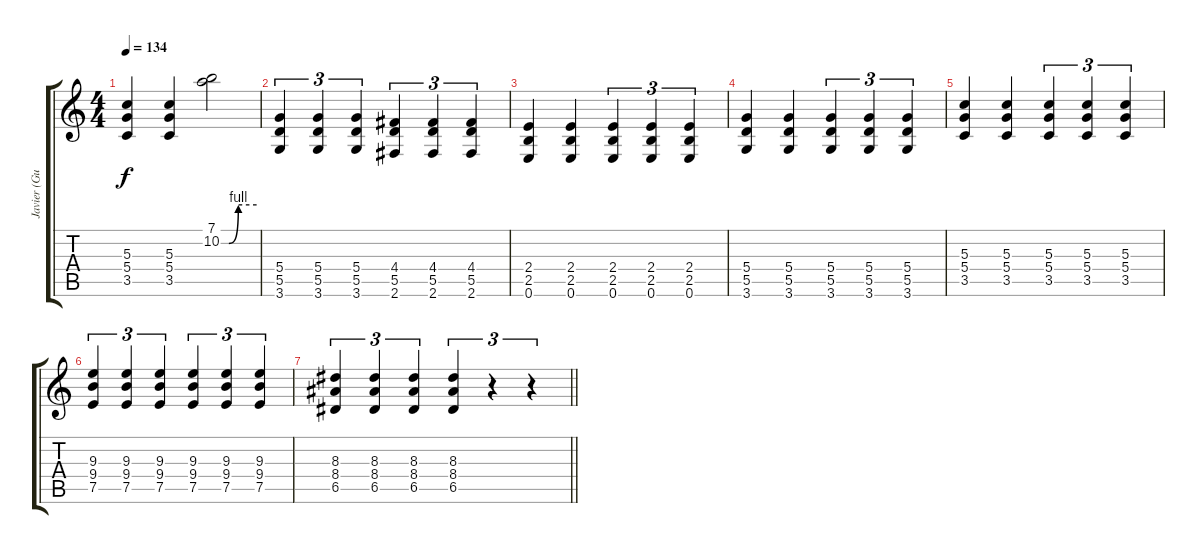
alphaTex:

\track ("Javier (Guitarra)" "Javier (Gu") {instrument distortionguitar}
\staff {score tabs}
\tuning (E4 B3 G3 D3 A2 E2) {hide}
\ts (4 4)
\tempo 134
\clef g2
\ks c
(5.3 5.4 3.5).4{dy f} (5.3 5.4 3.5).4 (7.1 10.2{be (custom 0 0 13 0 29 4 60 4)}).2 |
(5.4 5.5 3.6).4{tu (3 2)} (5.4 5.5 3.6).4{tu (3 2)} (5.4 5.5 3.6).4{tu (3 2)} (4.4 5.5 2.6).4{tu (3 2)} (4.4 5.5 2.6).4{tu (3 2)} (4.4 5.5 2.6).4{tu (3 2)} |
(2.4 2.5 0.6).4 (2.4 2.5 0.6).4 (2.4 2.5 0.6).4{tu (3 2)} (2.4 2.5 0.6).4{tu (3 2)} (2.4 2.5 0.6).4{tu (3 2)} |
(5.4 5.5 3.6).4 (5.4 5.5 3.6).4 (5.4 5.5 3.6).4{tu (3 2)} (5.4 5.5 3.6).4{tu (3 2)} (5.4 5.5 3.6).4{tu (3 2)} |
(5.3 5.4 3.5).4 (5.3 5.4 3.5).4 (5.3 5.4 3.5).4{tu (3 2)} (5.3 5.4 3.5).4{tu (3 2)} (5.3 5.4 3.5).4{tu (3 2)} |
(9.3 9.4 7.5).4{tu (3 2)} (9.3 9.4 7.5).4{tu (3 2)} (9.3 9.4 7.5).4{tu (3 2)} (9.3 9.4 7.5).4{tu (3 2)} (9.3 9.4 7.5).4{tu (3 2)} (9.3 9.4 7.5).4{tu (3 2)} |
\barLineRight lightlight
(8.3 8.4 6.5).4{tu (3 2)} (8.3 8.4 6.5).4{tu (3 2)} (8.3 8.4 6.5).4{tu (3 2)} (8.3 8.4 6.5).4{tu (3 2)} r.4{tu (3 2)} r.4{tu (3 2)}
